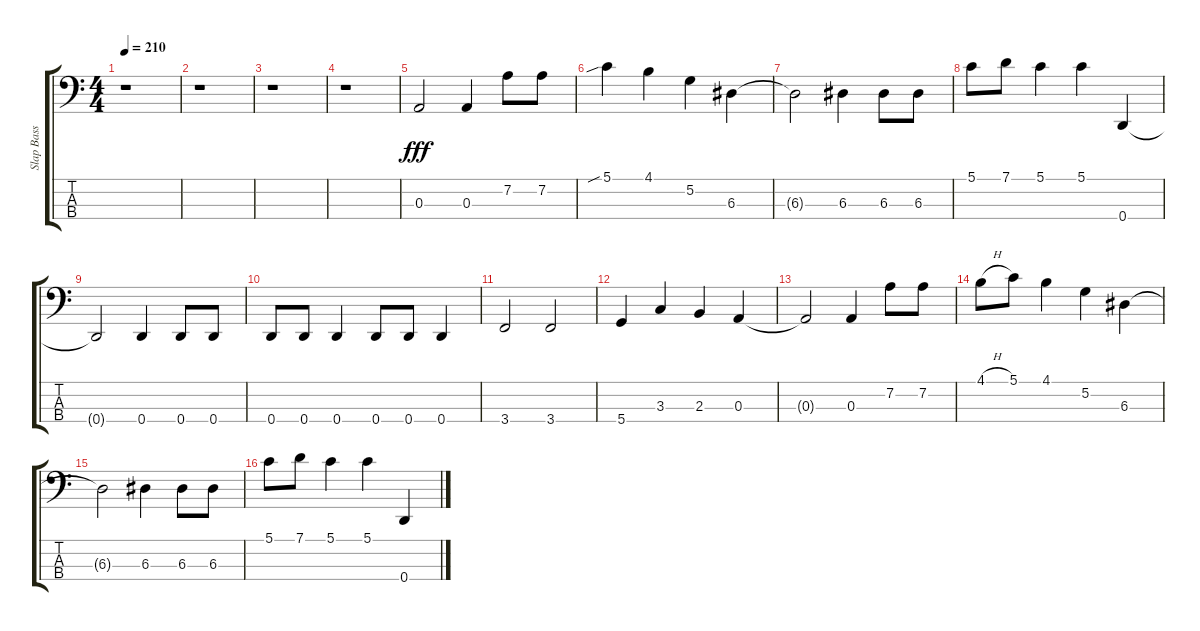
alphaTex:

\track ("Slap Bass 1" "Slap Bass ") {instrument electricbassfinger}
\staff {score tabs}
\tuning (G2 D2 A1 D1) {hide}
\ts (4 4)
\tempo 210
\clef f4
\ks c
r.1{dy fff instrument electricbassfinger} |
r.1 |
r.1 |
r.1 |
0.3.2 0.3.4 7.2.8 7.2.8 |
5.1{sib}.4 4.1.4 5.2.4 6.3.4 |
6.3{t}.2 6.3.4 6.3.8 6.3.8 |
5.1.8 7.1.8 5.1.4 5.1.4 0.4.4 |
0.4{t}.2 0.4.4 0.4.8 0.4.8 |
0.4.8 0.4.8 0.4.4 0.4.8 0.4.8 0.4.4 |
3.4.2 3.4.2 |
5.4.4 3.3.4 2.3.4 0.3.4 |
0.3{t}.2 0.3.4 7.2.8 7.2.8 |
4.1{h}.8 5.1.8 4.1.4 5.2.4 6.3.4 |
6.3{t}.2 6.3.4 6.3.8 6.3.8 |
5.1.8 7.1.8 5.1.4 5.1.4 0.4.4
